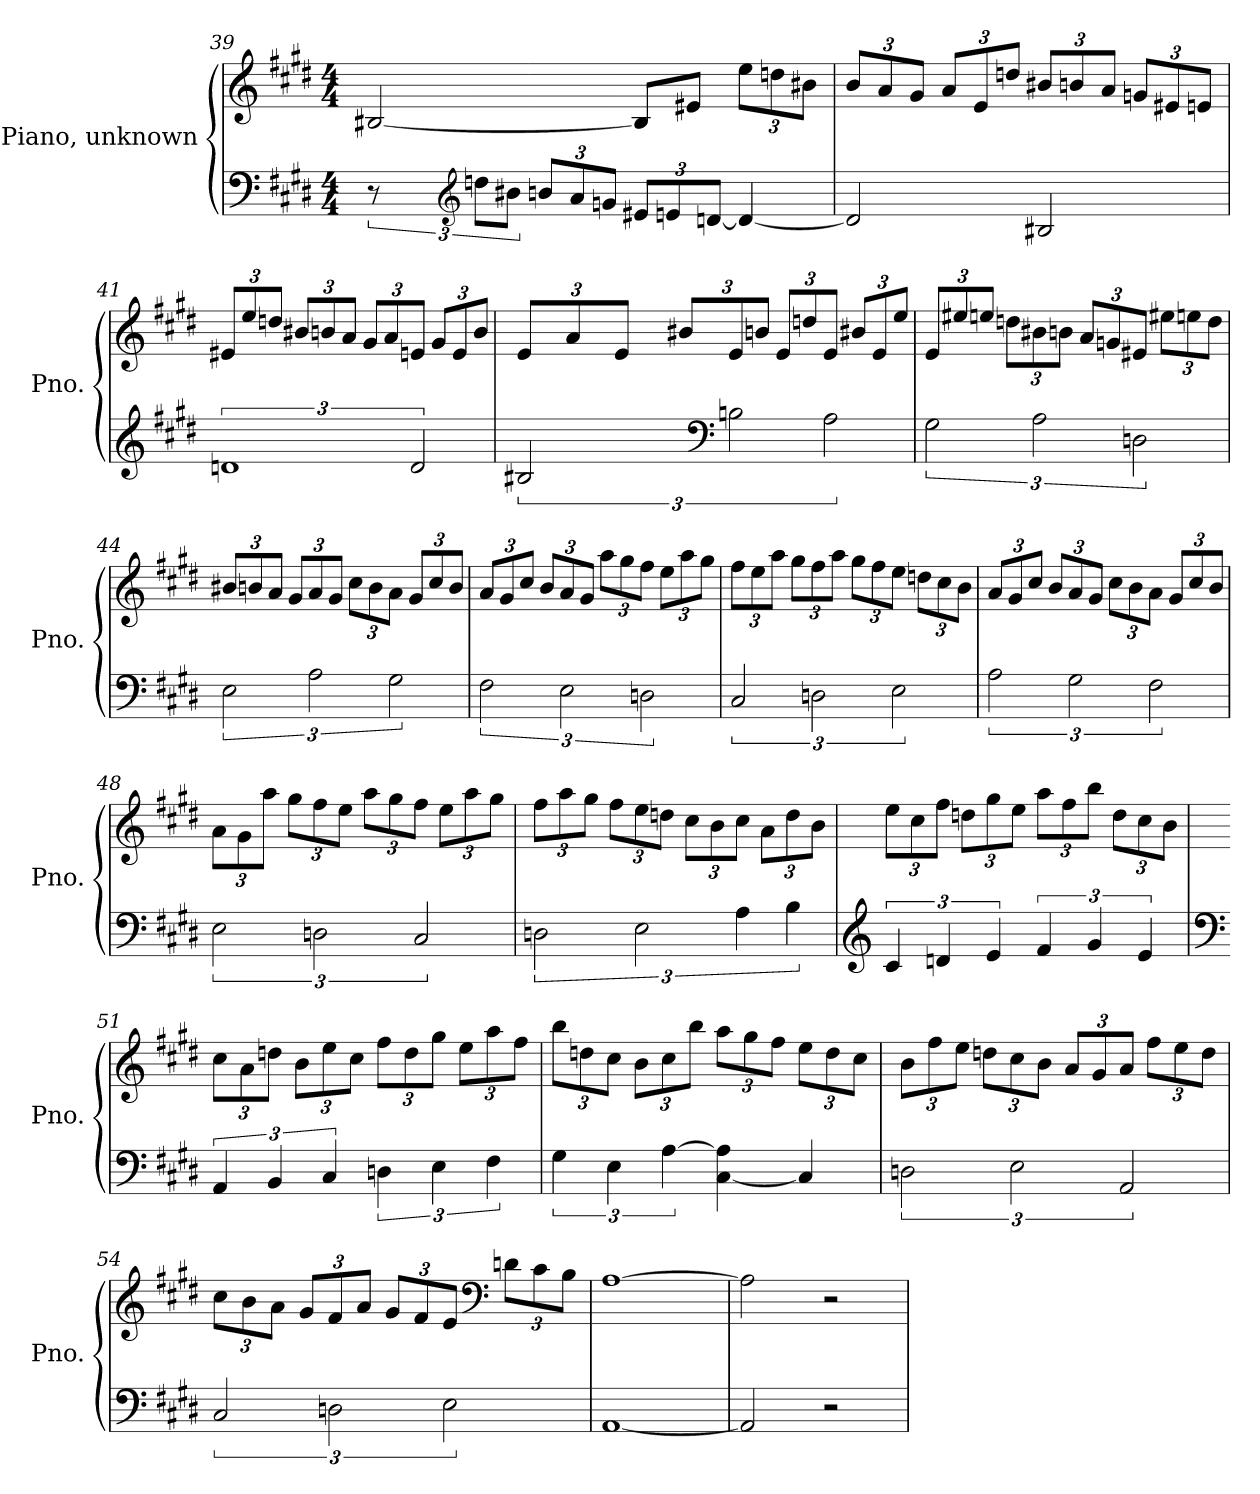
**kern	**kern
*part1	*part1
*staff2	*staff1
*I"Piano, unknown	*
*I'Pno.	*
*clefF4	*clefG2
*k[f#c#g#d#]	*k[f#c#g#d#]
*M4/4	*M4/4
=39	=39
12r	[2B#X/
*clefG2	*
12ddn\L	.
12b#X\J	.
*Xbrackettup	*
12bn/L	.
12a/	.
12gn/J	.
12e#X/L	8B#/L]
12en/	.
.	8e#X/J
[12dn/J	.
*	*Xbrackettup
4d/_	12ee\L
.	12ddn\
.	12b#X\J
!!LO:LB:g=z
=40	=40
2d/]	12b/L
.	12a/
.	12g#/J
.	12a/L
.	12e/
.	12ddn/J
2B#X/	12b#X/L
.	12bn/
.	12a/J
.	12gn/L
.	12e#X/
.	12en/J
=41	=41
*brackettup	*
3%2dn	12e#X/L
.	12ee/
.	12ddn/J
.	12b#X/L
.	12bn/
.	12a/J
.	12g#/L
.	12a/
3d/	12en/J
.	12g#/L
.	12e/
.	12b/J
!!LO:LB:g=z
=42	=42
3B#X/	12e/L
.	12a/
.	12e/J
.	12b#X/L
*clefF4	*
3Bn\	12e/
.	12bn/J
.	12e/L
.	12ddn/
3A\	12e/J
.	12b#X/L
.	12e/
.	12ee/J
=43	=43
3G#\	12e/L
.	12ee#X/
.	12een/J
.	12ddn\L
3A\	12b#X\
.	12bn\J
.	12a/L
.	12gn/
3Dn\	12e#X/J
.	12ee#X\L
.	12een\
.	12dd\J
!!LO:LB:g=z
=44	=44
3E\	12b#X/L
.	12bn/
.	12a/J
.	12g#/L
3A\	12a/
.	12g#/J
.	12cc#\L
.	12b\
3G#\	12a\J
.	12g#/L
.	12cc#/
.	12b/J
=45	=45
3F#\	12a/L
.	12g#/
.	12cc#/J
.	12b/L
3E\	12a/
.	12g#/J
.	12aa\L
.	12gg#\
3Dn\	12ff#\J
.	12ee\L
.	12aa\
.	12gg#\J
=46	=46
3C#/	12ff#\L
.	12ee\
.	12aa\J
.	12gg#\L
3Dn\	12ff#\
.	12aa\J
.	12gg#\L
.	12ff#\
3E\	12ee\J
.	12ddn\L
.	12cc#\
.	12b\J
!!LO:LB:g=z
=47	=47
3A\	12a/L
.	12g#/
.	12cc#/J
.	12b/L
3G#\	12a/
.	12g#/J
.	12cc#\L
.	12b\
3F#\	12a\J
.	12g#/L
.	12cc#/
.	12b/J
=48	=48
3E\	12a\L
.	12g#\
.	12aa\J
.	12gg#\L
3Dn\	12ff#\
.	12ee\J
.	12aa\L
.	12gg#\
3C#/	12ff#\J
.	12ee\L
.	12aa\
.	12gg#\J
=49	=49
3Dn\	12ff#\L
.	12aa\
.	12gg#\J
.	12ff#\L
3E\	12ee\
.	12ddn\J
.	12cc#\L
.	12b\
6A\	12cc#\J
.	12a\L
6B\	12dd\
.	12b\J
!!LO:PB:g=z
=50	=50
*clefG2	*
6c#/	12ee\L
.	12cc#\
6dn/	12ff#\J
.	12ddn\L
6e/	12gg#\
.	12ee\J
6f#/	12aa\L
.	12ff#\
6g#/	12bb\J
.	12dd\L
6e/	12cc#\
.	12b\J
=51	=51
*clefF4	*
6AA/	12cc#\L
.	12a\
6BB/	12ddn\J
.	12b\L
6C#/	12ee\
.	12cc#\J
6Dn\	12ff#\L
.	12dd\
6E\	12gg#\J
.	12ee\L
6F#\	12aa\
.	12ff#\J
=52	=52
6G#\	12bb\L
.	12ddn\
6E\	12cc#\J
.	12b\L
[6A\	12cc#\
.	12bb\J
[4C#\ 4A\]	12aa\L
.	12gg#\
.	12ff#\J
4C#/]	12ee\L
.	12dd\
.	12cc#\J
!!LO:LB:g=z
=53	=53
3Dn\	12b\L
.	12ff#\
.	12ee\J
.	12ddn\L
3E\	12cc#\
.	12b\J
.	12a/L
.	12g#/
3AA/	12a/J
.	12ff#\L
.	12ee\
.	12dd\J
=54	=54
3C#/	12cc#\L
.	12b\
.	12a\J
.	12g#/L
3Dn\	12f#/
.	12a/J
.	12g#/L
.	12f#/
3E\	12e/J
*	*clefF4
.	12dn\L
.	12c#\
.	12B\J
=55	=55
[1AA	[1A
=56	=56
2AA/]	2A\]
2r	2r
=	=
*-	*-
